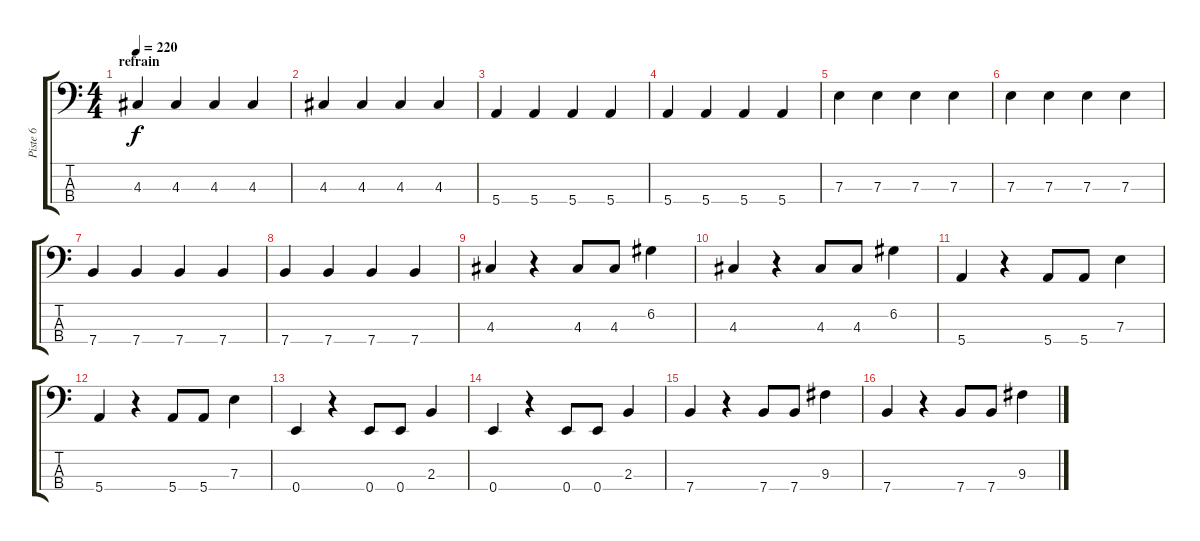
\track ("Piste 6" "Piste 6") {instrument acousticguitarsteel}
\staff {score tabs}
\tuning (G2 D2 A1 E1) {hide}
\ts (4 4)
\section ("" "refrain")
\tempo 220
\clef f4
\ks c
4.3.4{dy f} 4.3.4 4.3.4 4.3.4 |
4.3.4 4.3.4 4.3.4 4.3.4 |
5.4.4 5.4.4 5.4.4 5.4.4 |
5.4.4 5.4.4 5.4.4 5.4.4 |
7.3.4 7.3.4 7.3.4 7.3.4 |
7.3.4 7.3.4 7.3.4 7.3.4 |
7.4.4 7.4.4 7.4.4 7.4.4 |
7.4.4 7.4.4 7.4.4 7.4.4 |
4.3.4 r.4 4.3.8 4.3.8 6.2.4 |
4.3.4 r.4 4.3.8 4.3.8 6.2.4 |
5.4.4 r.4 5.4.8 5.4.8 7.3.4 |
5.4.4 r.4 5.4.8 5.4.8 7.3.4 |
0.4.4 r.4 0.4.8 0.4.8 2.3.4 |
0.4.4 r.4 0.4.8 0.4.8 2.3.4 |
7.4.4 r.4 7.4.8 7.4.8 9.3.4 |
7.4.4 r.4 7.4.8 7.4.8 9.3.4
